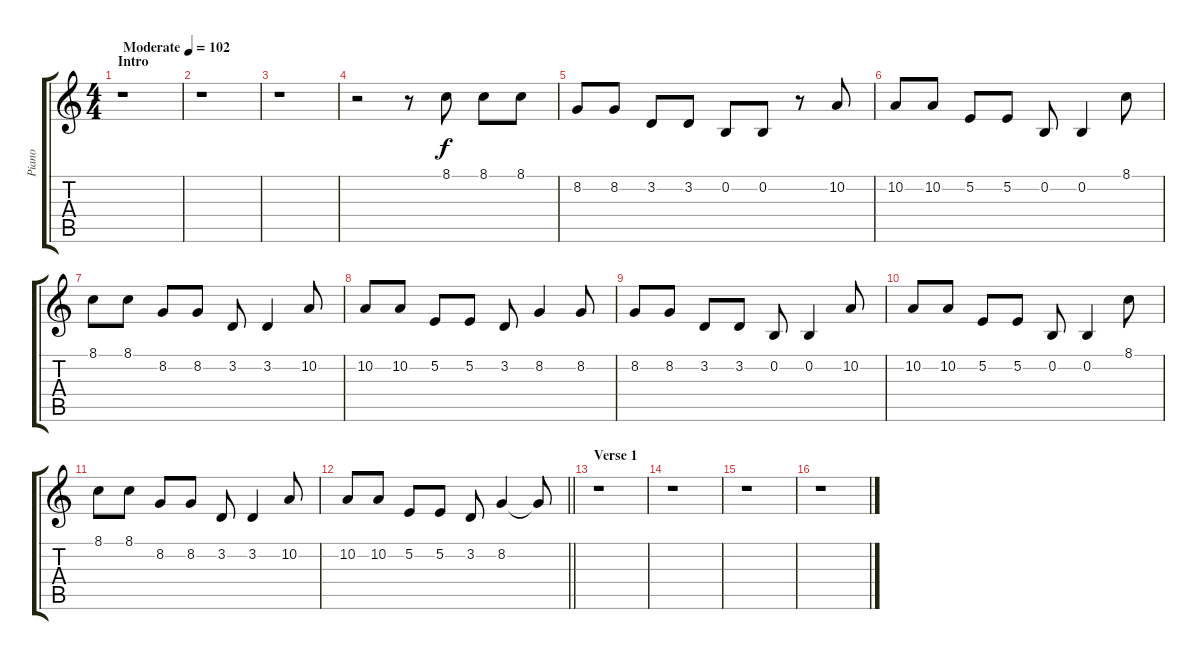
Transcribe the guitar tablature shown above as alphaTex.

\track ("Piano" "Piano") {instrument acousticgrandpiano}
\staff {score tabs}
\tuning (E4 B3 G3 D3 A2 E2) {hide}
\ts (4 4)
\section ("" "Intro")
\tempo (102 "Moderate")
\clef g2
\ks c
r.1{dy f instrument acousticgrandpiano} |
r.1 |
r.1 |
r.2 r.8 8.1.8 8.1.8 8.1.8 |
8.2.8 8.2.8 3.2.8 3.2.8 0.2.8 0.2.8 r.8 10.2.8 |
10.2.8 10.2.8 5.2.8 5.2.8 0.2.8 0.2.4 8.1.8 |
8.1.8 8.1.8 8.2.8 8.2.8 3.2.8 3.2.4 10.2.8 |
10.2.8 10.2.8 5.2.8 5.2.8 3.2.8 8.2.4 8.2.8 |
8.2.8 8.2.8 3.2.8 3.2.8 0.2.8 0.2.4 10.2.8 |
10.2.8 10.2.8 5.2.8 5.2.8 0.2.8 0.2.4 8.1.8 |
8.1.8 8.1.8 8.2.8 8.2.8 3.2.8 3.2.4 10.2.8 |
\barLineRight lightlight
10.2.8 10.2.8 5.2.8 5.2.8 3.2.8 8.2.4 8.2{t}.8 |
\section ("" "Verse 1")
r.1 |
r.1 |
r.1 |
r.1
